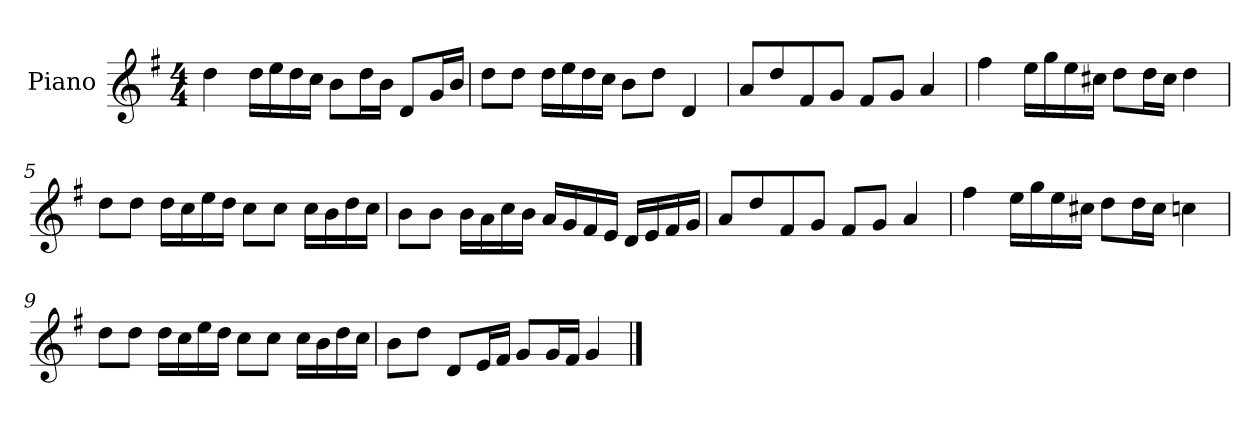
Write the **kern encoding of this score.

**kern
*part1
*staff1
*I"Piano
*I'P-no
*clefG2
*k[f#]
*M4/4
*MM90
=1
4dd\
16dd\LL
16ee\
16dd\
16cc\JJ
8b\L
16dd\L
16b\JJ
8d/L
16g/L
16b/JJ
=2
8dd\L
8dd\J
16dd\LL
16ee\
16dd\
16cc\JJ
8b\L
8dd\J
4d/
=3
8a/L
8dd/
8f#/
8g/J
8f#/L
8g/J
4a/
=4
4ff#\
16ee\LL
16gg\
16ee\
16cc#X\JJ
8dd\L
16dd\L
16cc#\JJ
4dd\
!!LO:LB:g=z
=5
8dd\L
8dd\J
16dd\LL
16cc\
16ee\
16dd\JJ
8cc\L
8cc\J
16cc\LL
16b\
16dd\
16cc\JJ
=6
8b\L
8b\J
16b\LL
16a\
16cc\
16b\JJ
16a/LL
16g/
16f#/
16e/JJ
16d/LL
16e/
16f#/
16g/JJ
=7
8a/L
8dd/
8f#/
8g/J
8f#/L
8g/J
4a/
=8
4ff#\
16ee\LL
16gg\
16ee\
16cc#X\JJ
8dd\L
16dd\L
16cc#\JJ
4ccn\
!!LO:LB:g=z
=9
8dd\L
8dd\J
16dd\LL
16cc\
16ee\
16dd\JJ
8cc\L
8cc\J
16cc\LL
16b\
16dd\
16cc\JJ
=10
8b\L
8dd\J
8d/L
16e/L
16f#/JJ
8g/L
16g/L
16f#/JJ
4g/
==
*-
